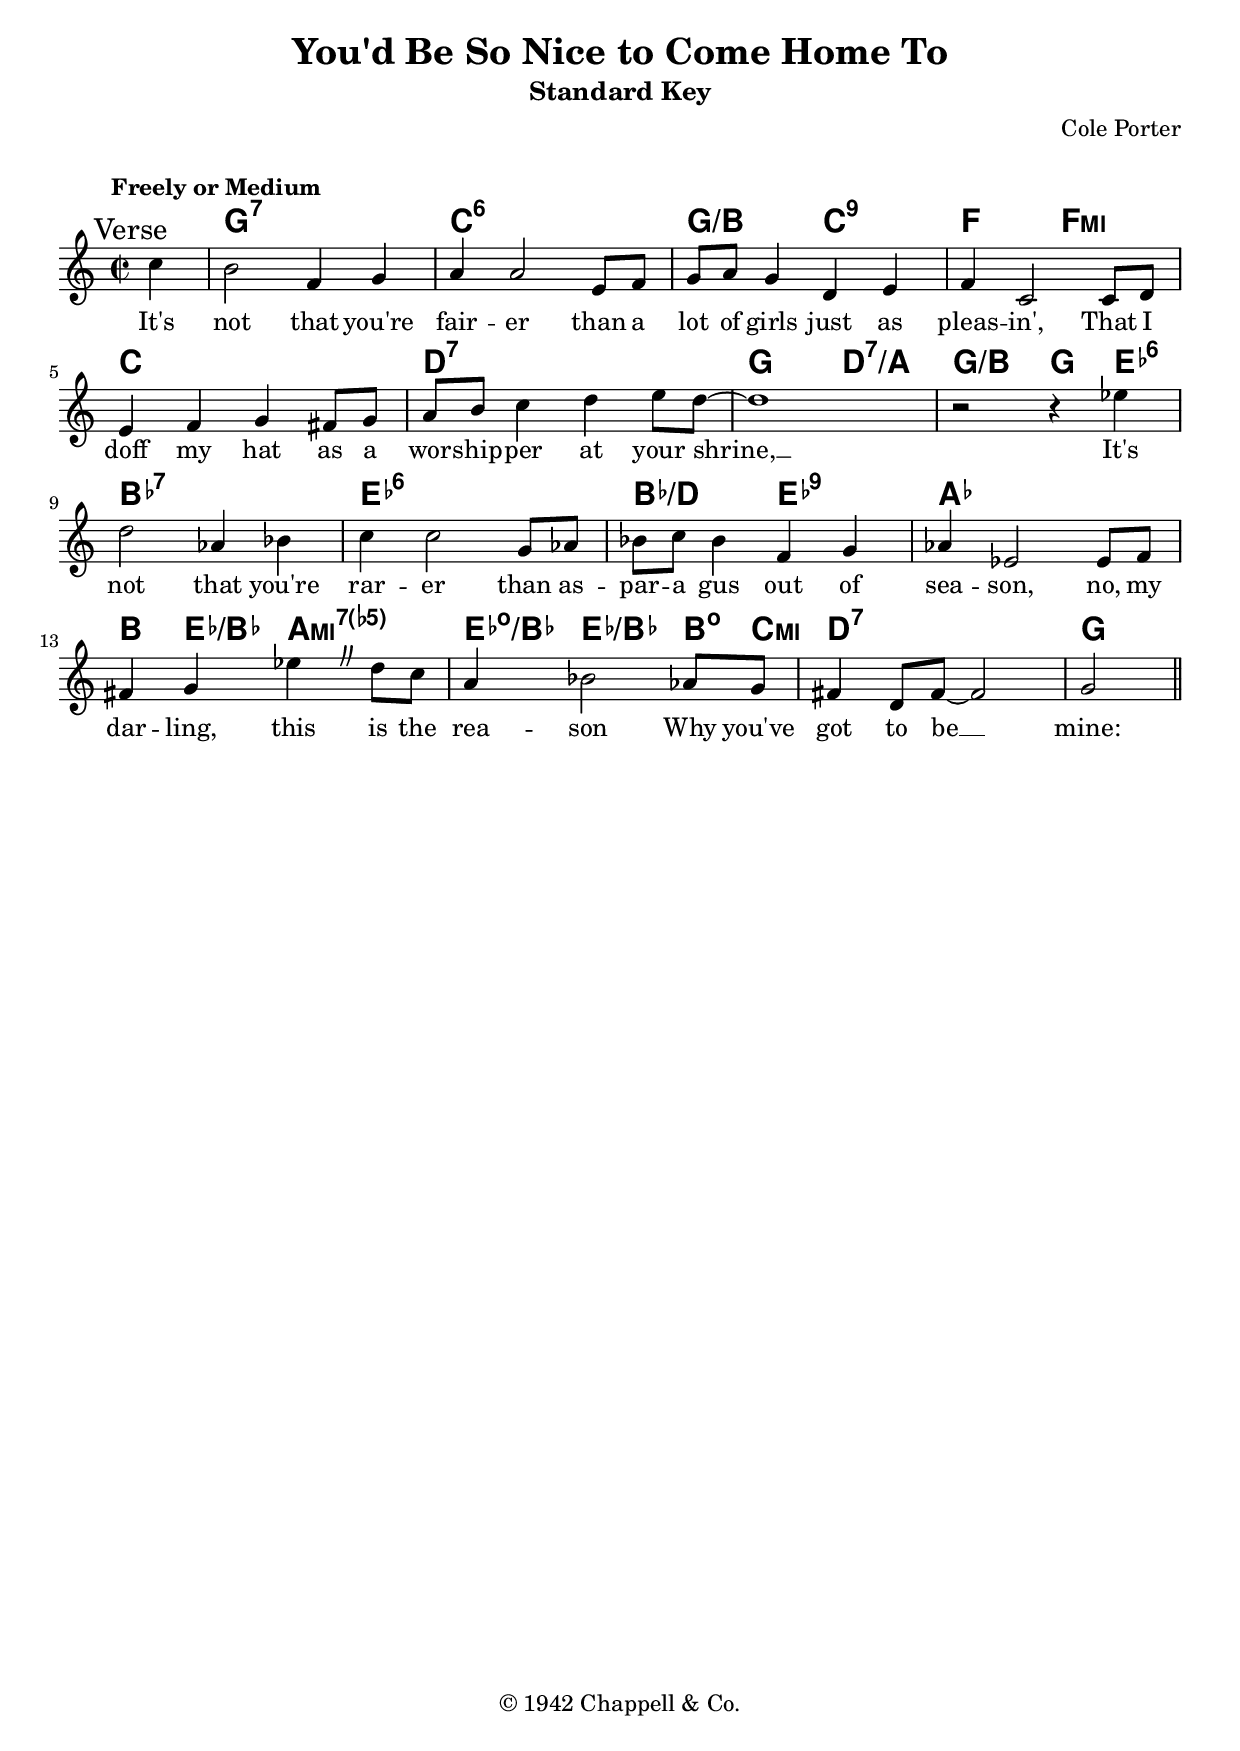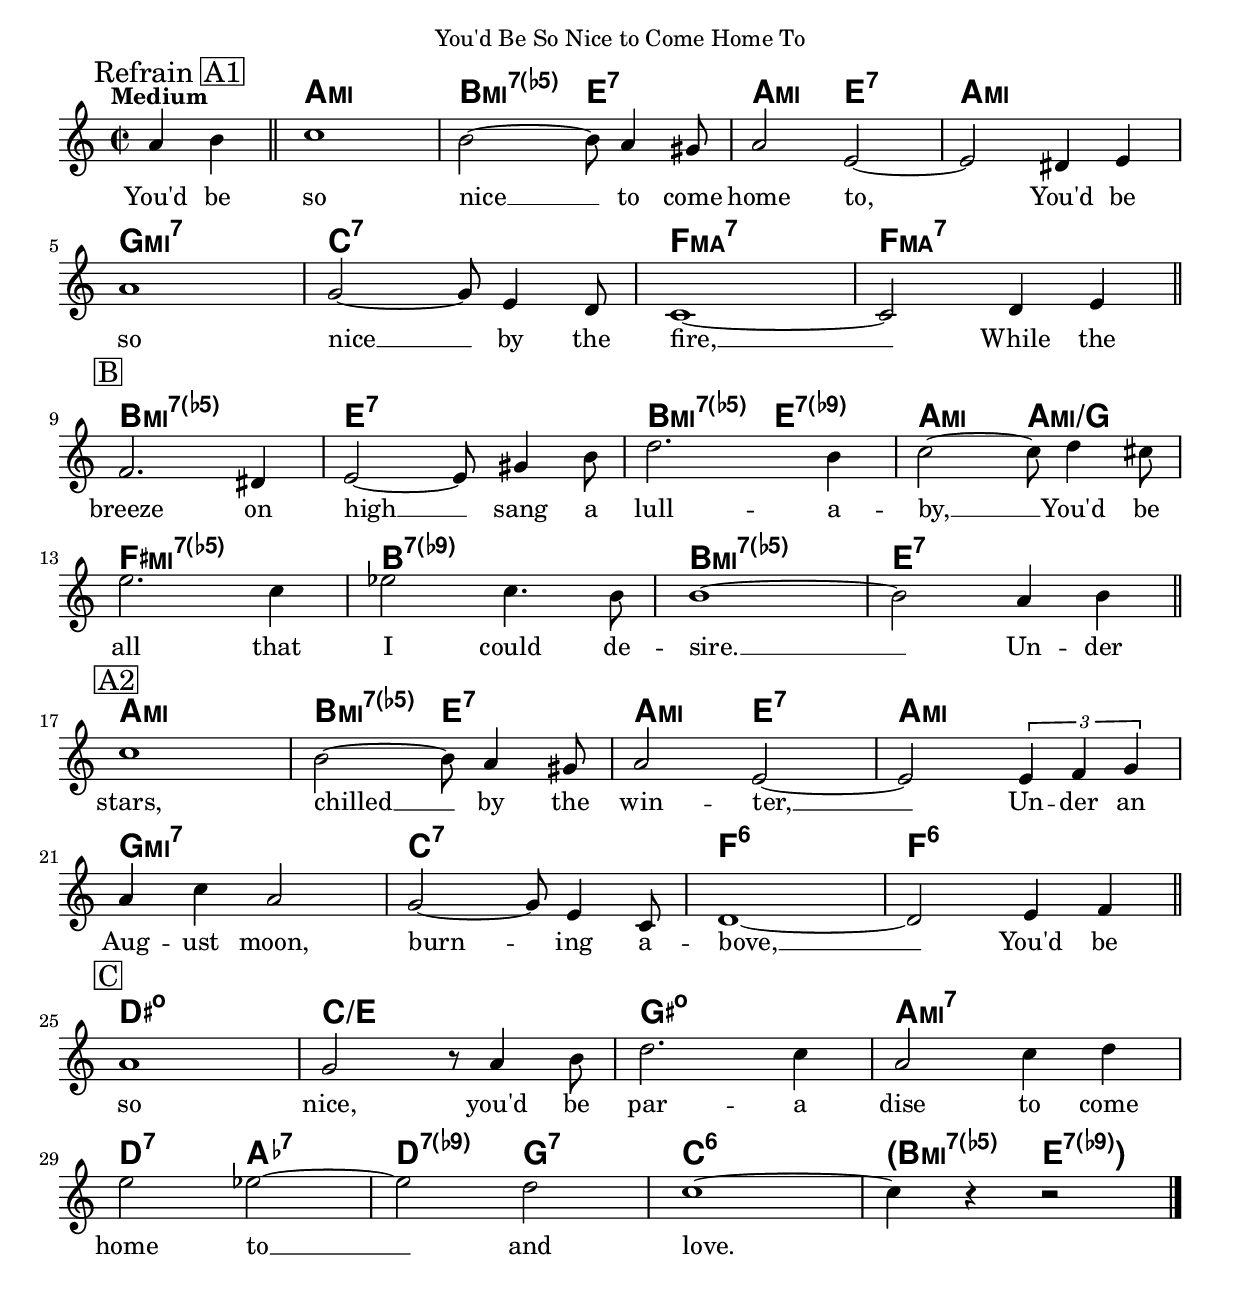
\version "2.24.0"

\include "english.ly"

instrument = "Standard Key"
whatKey = c
whatClef = "treble"

%% -*- Mode: LilyPond -*-

\include "lead-sheets.ily"

\header {
  title = "You'd Be So Nice to Come Home To"
  subtitle = \instrument
  composer = "Cole Porter"
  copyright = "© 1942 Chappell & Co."
}

verseLyrics = \lyricmode {
  It's not that you're fair -- er
  than a lot of girls just as pleas -- in',
  That I doff my hat as a wor -- ship -- per at your shrine, __
  It's not that you're rar -- er
  than as -- par -- a gus out of sea -- son,
  no, my dar -- ling, this is the rea -- son
  Why you've got to be __ mine:
}

verseChords = \chordmode {
  s4 g1:7 c1:6 g2:/b c2:9 f2 f2:m
  c1 d1:7 g2 d2:7/a g2/b g4 ef4:6
  bf1:7 ef1:6 bf2/d ef2:9 af1
  b4 ef4/bf a2:m7.5- ef4:dim7/bf ef2/bf b8:dim7 c8:m d1:7 g2
}

verseKey = c

verseMelody = \relative g' {
  \time 2/2
  \key \verseKey \major
  \clef \whatClef
  \tempo "Freely or Medium"

  \mark \markup{ "Verse" }
  
  \partial 4 c4 |
  
  b2 f4 g4 | a4 a2 e8 f8 | g8 a8 g4 d4 e4 | f4 c2 c8 d8 |
  e4 f4 g4 fs8 g8 | a8 b8 c4 d4 e8 d8~ | d1 | r2 r4 ef4 |
  d2 af4 bf4 | c4 c2 g8 af8 | bf8 c8 bf4 f4 g4 | af4 ef2 ef8 f8 |
  \override BreathingSign.text = #(make-musicglyph-markup "scripts.caesura.curved")
  fs4 g4 ef'4 \breathe d8 c8 | a4 bf2 af8 g8 |fs4 d8 fs8~ fs2 |
  
  \partial 2 g2

  \bar "||"
  \pageBreak
}

refrainLyrics = \lyricmode {
  You'd be so nice __ to come home to,
  You'd be so nice __ by the fire, __
  While the breeze on high __ sang a lull -- a -- by, __
  You'd be all that I could de -- sire. __
  Un -- der stars, chilled __ by the win -- ter, __
  Un -- der an Aug -- ust moon, burn -- ing a -- bove, __
  You'd be so nice, you'd be par -- a dise
  to come home to __ and love.
}

refrainChords = \chordmode {
  s2
  a1:m b2:m7.5- e2:7 a2:m e2:7 a1:m
  g1:m7 c1:7 f1:maj7 f1:maj7 b1:m7.5-
  e1:7 b2:m7.5- e2:7.9- a2:m a2:m/g fs1:m7.5- b1:7.9-
  b1:m7.5- e1:7
  
  a1:m b2:m7.5- e2:7 a2:m e2:7 a1:m
  g1:m7 c1:7 f1:6 f1:6
  ds1:dim7 c1/e gs1:dim7 a1:m7 d2:7 
  af2:7 d2:7.9- g2:7 c1:6
  \chordOpenParen{ b2:m7.5- }
  \chordCloseParen{ e2:7.9- }
}

refrainKey = c

refrainMelody = \relative g' {
  \time 2/2
  \key \refrainKey \major
  \clef \whatClef

  \mark \markup{ "Refrain" \box "A1" }
  \tempo "Medium"

  \partial 2 a4 b4 |
  
  \bar "||"
  
  c1 | b2~ b8 a4 gs8 | a2 e2~ | e2 ds4 e4 |
  \break
  a1 | g2~ g8 e4 d8 | c1~ | c2 d4 e4 |

  \bar "||"
  \break  
  \mark \markup{ \box "B" }

  f2. ds4 | e2~ e8 gs4 b8 | d2. b4 | c2~ c8 d4 cs8 |
  \break
  e2. c4 | ef2 c4. b8 | b1~ | b2 a4 b4 |
  
  \bar "||"
  \break
  
  \mark \markup{ \box "A2" }

  c1 | b2~ b8 a4 gs8 | a2 e2~ | e2 \tuplet 3/2 { e4 f4 g4 } |
  \break
  a4 c4 a2 | g2~ g8 e4 c8 | d1~ | d2 e4 f4 |

  \bar "||"
  \break  
  \mark \markup{ \box "C" }

  a1 | g2 r8 a4 b8 | d2. c4 | a2 c4 d4 | 
  \break
  e2 ef2~ | ef2 d2 | c1~ | c4 r4 r2 |

  \bar "|."
}

\include "paper.ily"

\markup {
  % Leave a gap after the header
  \vspace #1
}

\include "verse.ily"
\include "refrain.ily"

